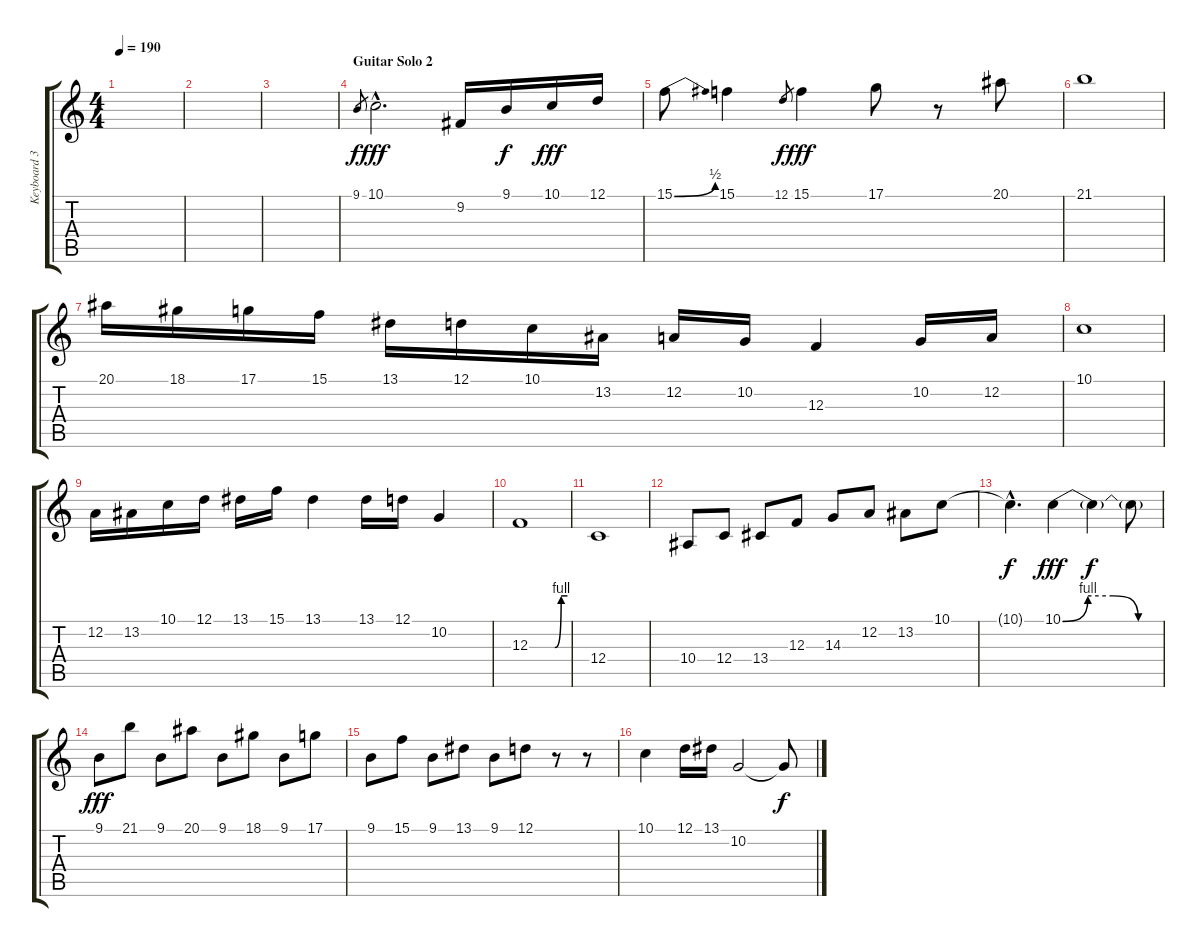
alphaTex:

\track ("Keyboard 3" "Keyboard 3") {instrument lead1square}
\staff {score tabs}
\tuning (D4 A3 F3 C3 G2 C2) {hide}
\ts (4 4)
\tempo 190
\clef g2
\ks c
|
|
|
\section ("" "Guitar Solo 2")
9.1.8{gr dy f} 10.1{hac}.2{d dy fff volume 6 balance 8 instrument overdrivenguitar} 9.2.16 9.1.16{dy f} 10.1.16{dy fff} 12.1.16 |
15.1{be (bend 0 0 60 2)}.8 15.1.4 12.1.8{gr dy f} 15.1.4{dy fff} 17.1.8 r.8 20.1.8 |
21.1.1 |
20.1.16 18.1.16 17.1.16 15.1.16 13.1.16 12.1.16 10.1.16 13.2.16 12.2.16 10.2.16 12.3.4 10.2.16 12.2.16 |
10.1.1 |
12.2.16 13.2.16 10.1.16 12.1.16 13.1.16 15.1.16 13.1.4 13.1.16 12.1.16 10.2.4 |
12.3{be (custom 0 0 10 0 20 0 30 0 40 0 50 4 60 4)}.1 |
12.4.1 |
10.4.8 12.4.8 13.4.8 12.3.8 14.3.8 12.2.8 13.2.8 10.1.8 |
10.1{hac t}.4{d dy f} 10.1{be (custom 0 0 15 4 30 4 45 0 60 0)}.4{dy fff} 10.1{t}.4{dy f} 10.1{t}.8 |
9.1.8{dy fff} 21.1.8 9.1.8 20.1.8 9.1.8 18.1.8 9.1.8 17.1.8 |
9.1.8 15.1.8 9.1.8 13.1.8 9.1.8 12.1.8 r.8 r.8 |
10.1.4 12.1.16 13.1.16 10.2.2 10.2{t}.8{dy f}
